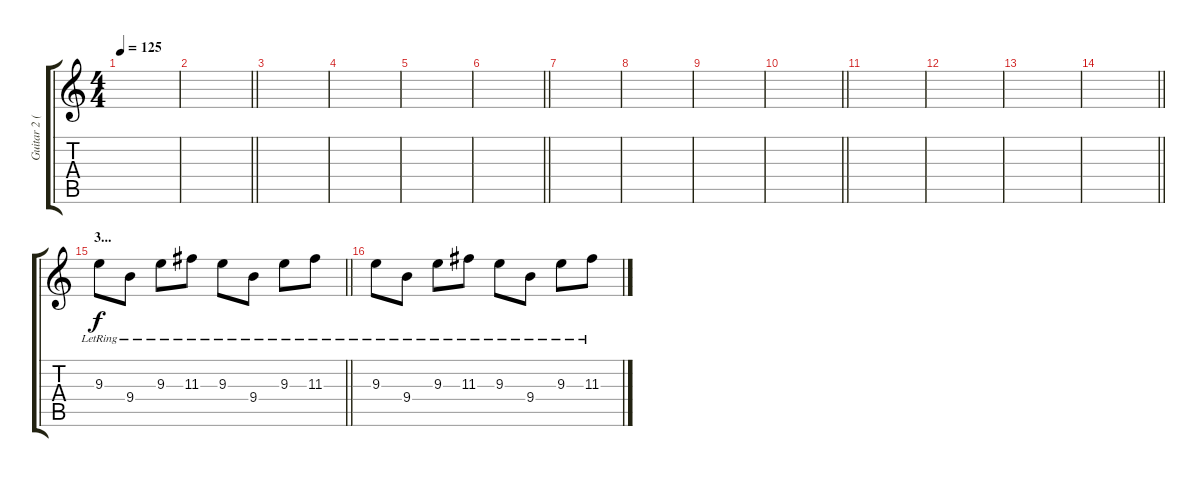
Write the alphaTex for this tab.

\track ("Guitar 2 (mainly bass)" "Guitar 2 (") {instrument acousticguitarnylon}
\staff {score tabs}
\tuning (E4 B3 G3 D3 A2 E2) {hide}
\ts (4 4)
\tempo 125
\clef g2
\ks c
|
\barLineRight lightlight
|
|
|
|
\barLineRight lightlight
|
|
|
|
\barLineRight lightlight
|
|
|
|
\barLineRight lightlight
|
\section ("" "3...")
\barLineRight lightlight
9.3{lr}.8 9.4{lr}.8 9.3{lr}.8 11.3{lr}.8 9.3{lr}.8 9.4{lr}.8 9.3{lr}.8 11.3{lr}.8 |
9.3{lr}.8 9.4{lr}.8 9.3{lr}.8 11.3{lr}.8 9.3{lr}.8 9.4{lr}.8 9.3{lr}.8 11.3{lr}.8
